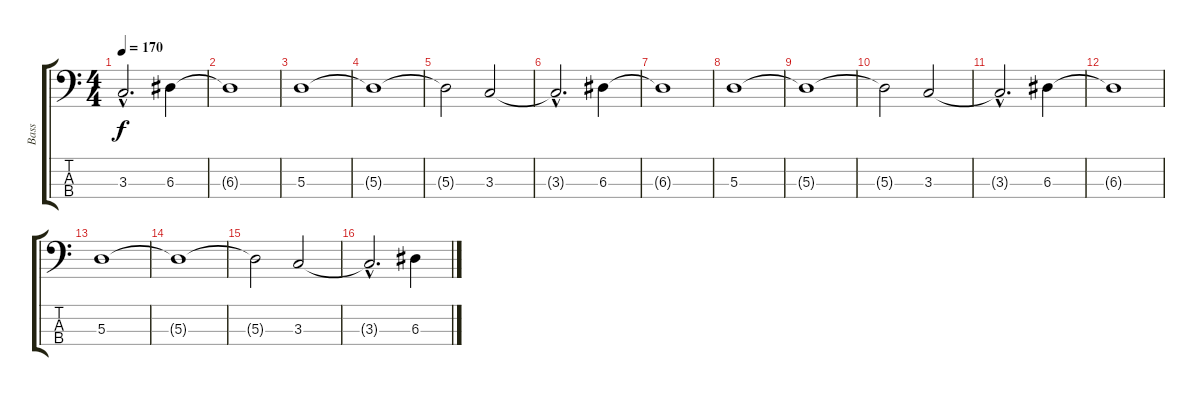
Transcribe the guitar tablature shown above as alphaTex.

\track ("Bass" "Bass") {instrument electricbassfinger}
\staff {score tabs}
\tuning (G2 D2 A1 E1) {hide}
\ts (4 4)
\tempo 170
\clef f4
\ks c
3.3{hac t}.2{d dy f} 6.3.4 |
6.3{t}.1 |
5.3.1 |
5.3{t}.1 |
5.3{t}.2 3.3.2 |
3.3{hac t}.2{d} 6.3.4 |
6.3{t}.1 |
5.3.1 |
5.3{t}.1 |
5.3{t}.2 3.3.2 |
3.3{hac t}.2{d} 6.3.4 |
6.3{t}.1 |
5.3.1 |
5.3{t}.1 |
5.3{t}.2 3.3.2 |
3.3{hac t}.2{d} 6.3.4
